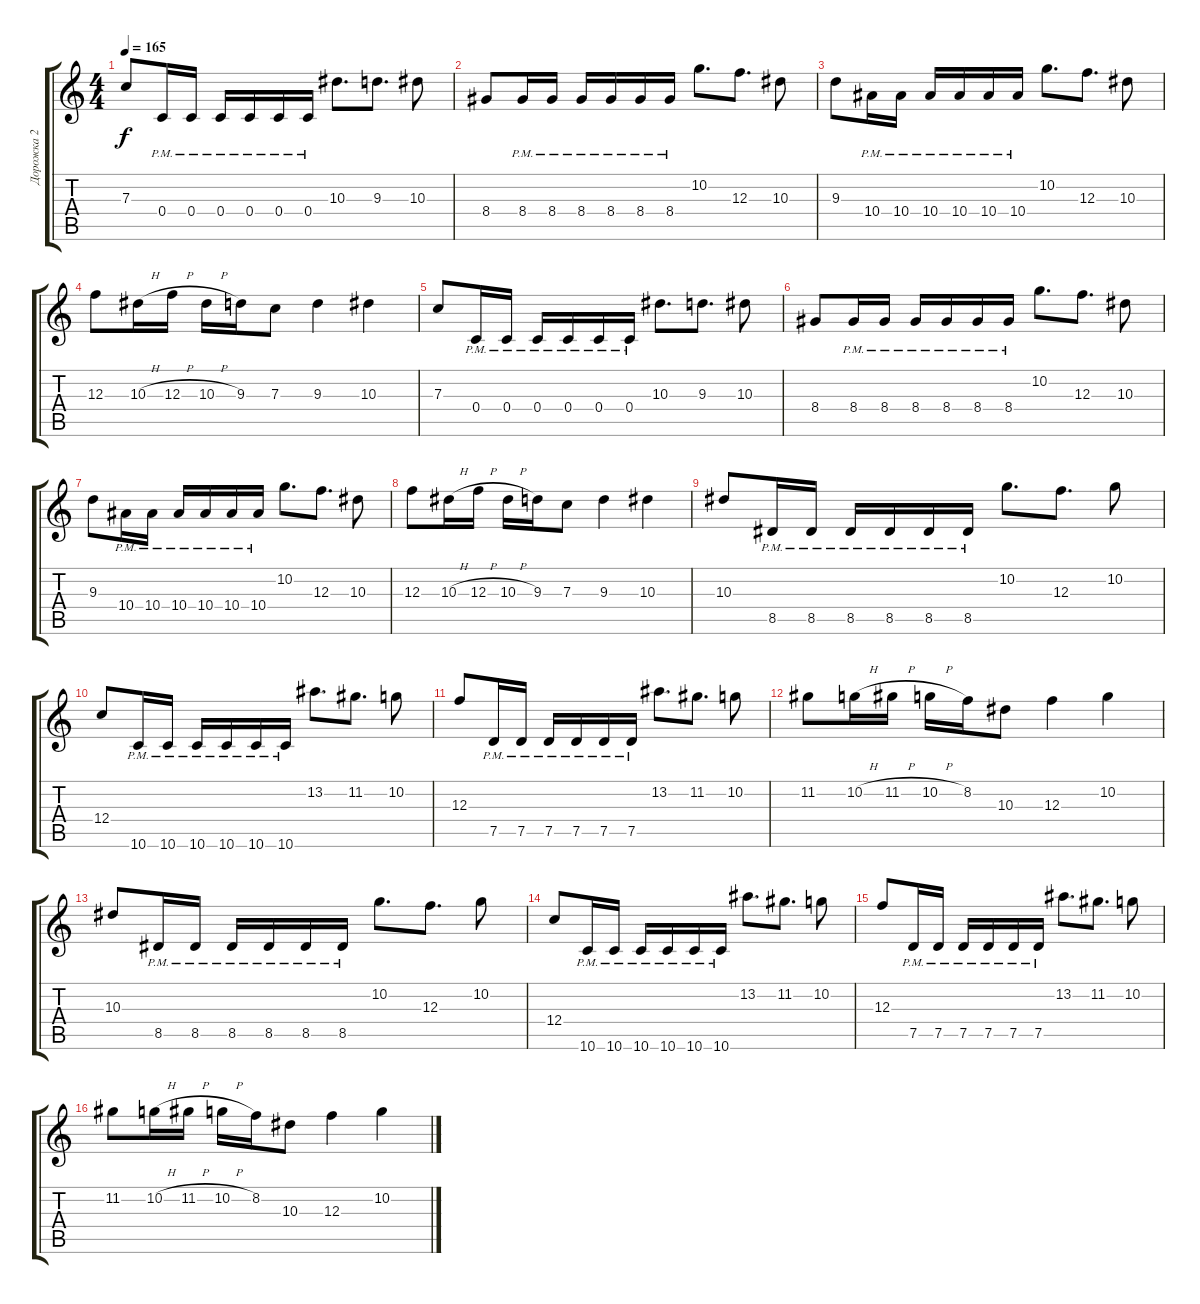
\track ("Дорожка 2" "Дорожка 2") {instrument distortionguitar}
\staff {score tabs}
\tuning (D4 A3 F3 C3 G2 D2) {hide}
\ts (4 4)
\tempo 165
\clef g2
\ks c
7.3.8{dy f} 0.4{pm}.16 0.4{pm}.16 0.4{pm}.16 0.4{pm}.16 0.4{pm}.16 0.4{pm}.16 10.3.8{d} 9.3.8{d} 10.3.8 |
8.4.8 8.4{pm}.16 8.4{pm}.16 8.4{pm}.16 8.4{pm}.16 8.4{pm}.16 8.4{pm}.16 10.2.8{d} 12.3.8{d} 10.3.8 |
9.3.8 10.4{pm}.16 10.4{pm}.16 10.4{pm}.16 10.4{pm}.16 10.4{pm}.16 10.4{pm}.16 10.2.8{d} 12.3.8{d} 10.3.8 |
12.3.8 10.3{h}.16 12.3{h}.16 10.3{h}.16 9.3.16 7.3.8 9.3.4 10.3.4 |
7.3.8 0.4{pm}.16 0.4{pm}.16 0.4{pm}.16 0.4{pm}.16 0.4{pm}.16 0.4{pm}.16 10.3.8{d} 9.3.8{d} 10.3.8 |
8.4.8 8.4{pm}.16 8.4{pm}.16 8.4{pm}.16 8.4{pm}.16 8.4{pm}.16 8.4{pm}.16 10.2.8{d} 12.3.8{d} 10.3.8 |
9.3.8 10.4{pm}.16 10.4{pm}.16 10.4{pm}.16 10.4{pm}.16 10.4{pm}.16 10.4{pm}.16 10.2.8{d} 12.3.8{d} 10.3.8 |
12.3.8 10.3{h}.16 12.3{h}.16 10.3{h}.16 9.3.16 7.3.8 9.3.4 10.3.4 |
10.3.8 8.5{pm}.16 8.5{pm}.16 8.5{pm}.16 8.5{pm}.16 8.5{pm}.16 8.5{pm}.16 10.2.8{d} 12.3.8{d} 10.2.8 |
12.4.8 10.6{pm}.16 10.6{pm}.16 10.6{pm}.16 10.6{pm}.16 10.6{pm}.16 10.6{pm}.16 13.2.8{d} 11.2.8{d} 10.2.8 |
12.3.8 7.5{pm}.16 7.5{pm}.16 7.5{pm}.16 7.5{pm}.16 7.5{pm}.16 7.5{pm}.16 13.2.8{d} 11.2.8{d} 10.2.8 |
11.2.8 10.2{h}.16 11.2{h}.16 10.2{h}.16 8.2.16 10.3.8 12.3.4 10.2.4 |
10.3.8 8.5{pm}.16 8.5{pm}.16 8.5{pm}.16 8.5{pm}.16 8.5{pm}.16 8.5{pm}.16 10.2.8{d} 12.3.8{d} 10.2.8 |
12.4.8 10.6{pm}.16 10.6{pm}.16 10.6{pm}.16 10.6{pm}.16 10.6{pm}.16 10.6{pm}.16 13.2.8{d} 11.2.8{d} 10.2.8 |
12.3.8 7.5{pm}.16 7.5{pm}.16 7.5{pm}.16 7.5{pm}.16 7.5{pm}.16 7.5{pm}.16 13.2.8{d} 11.2.8{d} 10.2.8 |
11.2.8 10.2{h}.16 11.2{h}.16 10.2{h}.16 8.2.16 10.3.8 12.3.4 10.2.4
